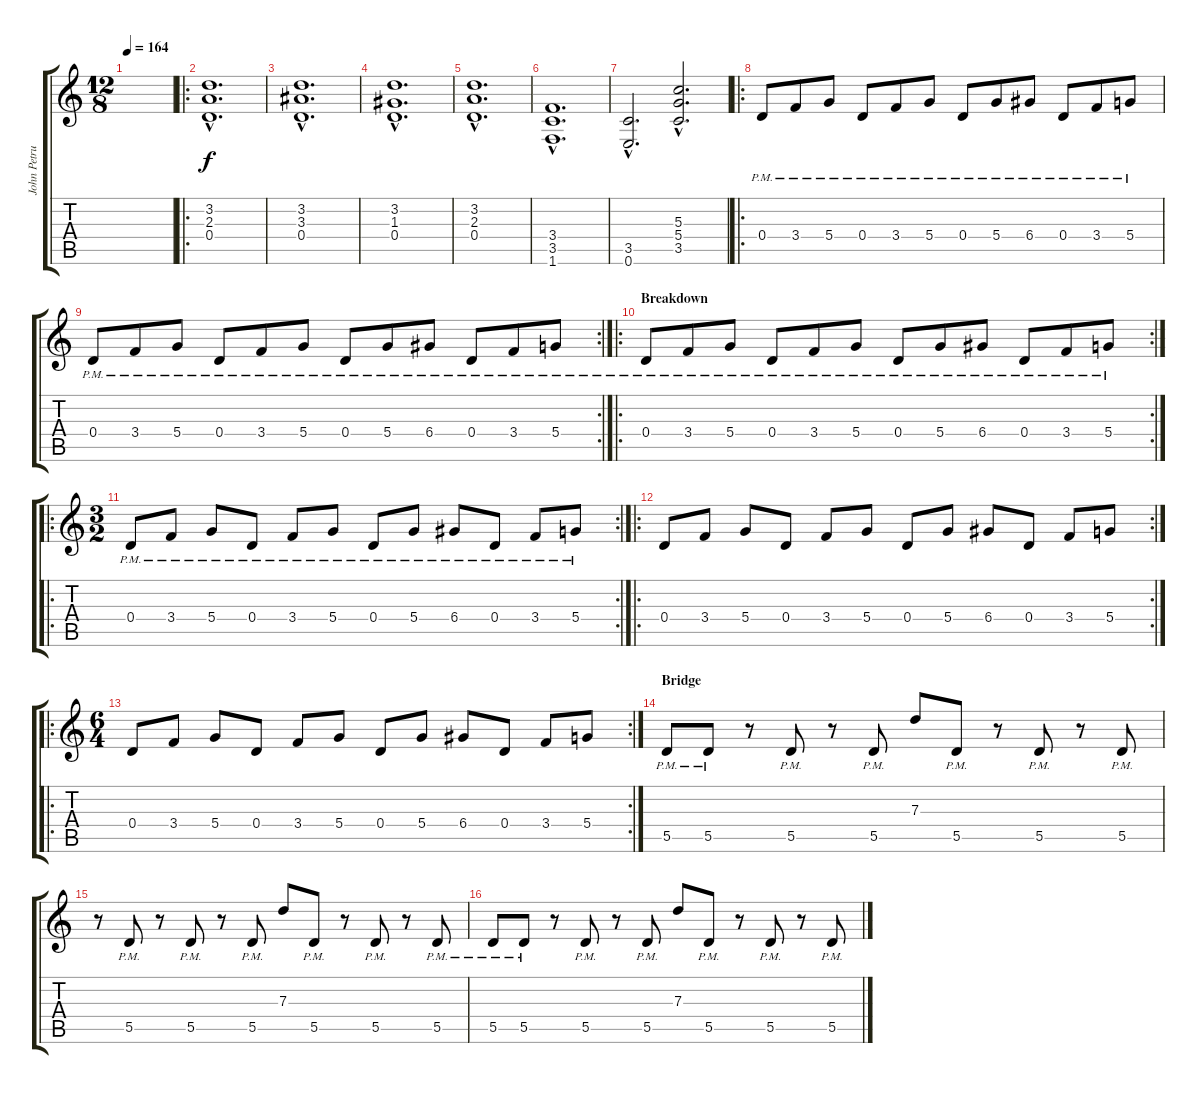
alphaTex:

\track ("John Petrucci 2" "John Petru") {instrument distortionguitar}
\staff {score tabs}
\tuning (E4 B3 G3 D3 A2 E2) {hide}
\ts (12 8)
\tempo 164
\clef g2
\ks c
|
\ro
(3.2{hac} 2.3{hac} 0.4{hac}).1{d} |
(3.2{hac} 3.3{hac} 0.4{hac}).1{d} |
(3.2{hac} 1.3{hac} 0.4{hac}).1{d} |
(3.2{hac} 2.3{hac} 0.4{hac}).1{d} |
(3.4{hac} 3.5{hac} 1.6{hac}).1{d} |
(3.5{hac} 0.6{hac}).2{d} (5.3{hac} 5.4{hac} 3.5{hac}).2{d} |
\ro
0.4{pm}.8 3.4{pm}.8 5.4{pm}.8 0.4{pm}.8 3.4{pm}.8 5.4{pm}.8 0.4{pm}.8 5.4{pm}.8 6.4{pm}.8 0.4{pm}.8 3.4{pm}.8 5.4{pm}.8 |
\rc 2
0.4{pm}.8 3.4{pm}.8 5.4{pm}.8 0.4{pm}.8 3.4{pm}.8 5.4{pm}.8 0.4{pm}.8 5.4{pm}.8 6.4{pm}.8 0.4{pm}.8 3.4{pm}.8 5.4{pm}.8 |
\ro
\rc 2
\section ("" "Breakdown")
0.4{pm}.8 3.4{pm}.8 5.4{pm}.8 0.4{pm}.8 3.4{pm}.8 5.4{pm}.8 0.4{pm}.8 5.4{pm}.8 6.4{pm}.8 0.4{pm}.8 3.4{pm}.8 5.4{pm}.8 |
\ro
\rc 2
\ts (3 2)
0.4{pm}.8 3.4{pm}.8 5.4{pm}.8 0.4{pm}.8 3.4{pm}.8 5.4{pm}.8 0.4{pm}.8 5.4{pm}.8 6.4{pm}.8 0.4{pm}.8 3.4{pm}.8 5.4{pm}.8 |
\ro
\rc 2
0.4.8 3.4.8 5.4.8 0.4.8 3.4.8 5.4.8 0.4.8 5.4.8 6.4.8 0.4.8 3.4.8 5.4.8 |
\ro
\rc 2
\ts (6 4)
0.4.8 3.4.8 5.4.8 0.4.8 3.4.8 5.4.8 0.4.8 5.4.8 6.4.8 0.4.8 3.4.8 5.4.8 |
\section ("" "Bridge")
5.5{pm}.8 5.5{pm}.8 r.8 5.5{pm}.8 r.8 5.5{pm}.8 7.3.8 5.5{pm}.8 r.8 5.5{pm}.8 r.8 5.5{pm}.8 |
r.8 5.5{pm}.8 r.8 5.5{pm}.8 r.8 5.5{pm}.8 7.3.8 5.5{pm}.8 r.8 5.5{pm}.8 r.8 5.5{pm}.8 |
5.5{pm}.8 5.5{pm}.8 r.8 5.5{pm}.8 r.8 5.5{pm}.8 7.3.8 5.5{pm}.8 r.8 5.5{pm}.8 r.8 5.5{pm}.8
